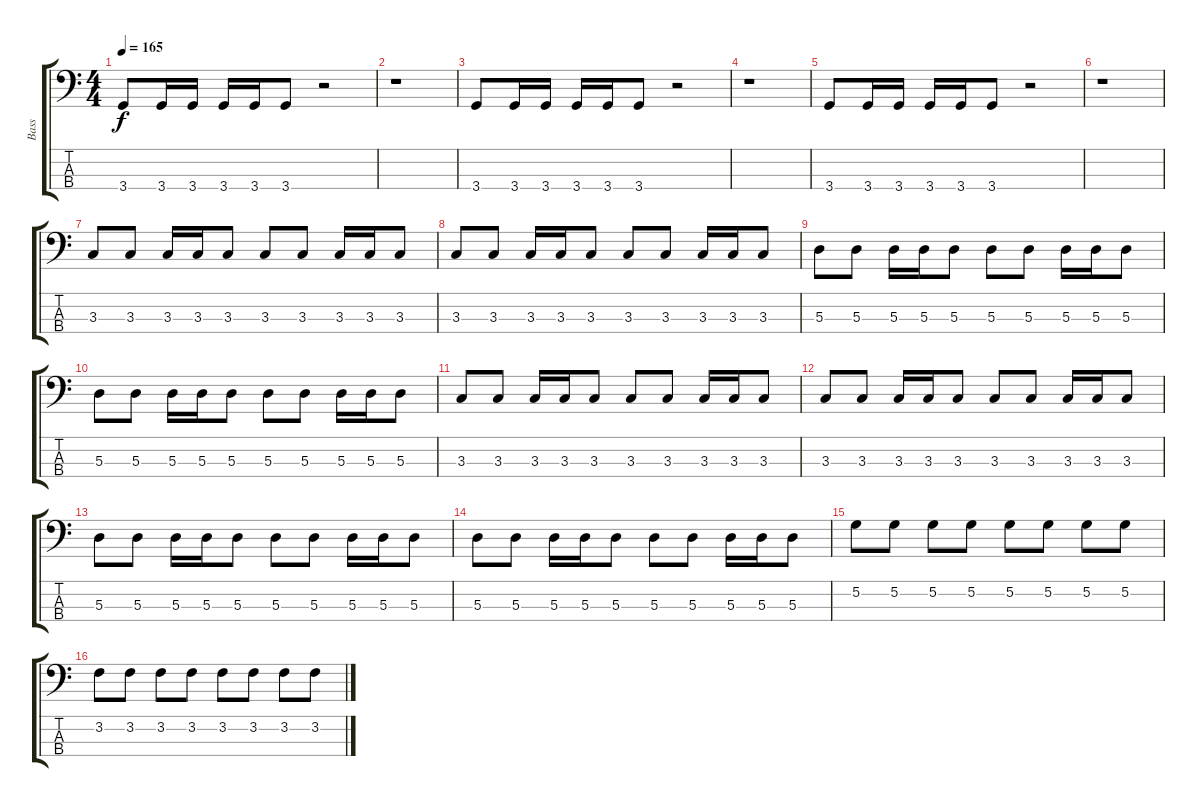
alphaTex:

\track ("Bass" "Bass") {instrument electricbassfinger}
\staff {score tabs}
\tuning (G2 D2 A1 E1) {hide}
\ts (4 4)
\tempo 165
\clef f4
\ks c
3.4.8{dy f} 3.4.16 3.4.16 3.4.16 3.4.16 3.4.8 r.2 |
r.1 |
3.4.8 3.4.16 3.4.16 3.4.16 3.4.16 3.4.8 r.2 |
r.1 |
3.4.8 3.4.16 3.4.16 3.4.16 3.4.16 3.4.8 r.2 |
r.1 |
3.3.8 3.3.8 3.3.16 3.3.16 3.3.8 3.3.8 3.3.8 3.3.16 3.3.16 3.3.8 |
3.3.8 3.3.8 3.3.16 3.3.16 3.3.8 3.3.8 3.3.8 3.3.16 3.3.16 3.3.8 |
5.3.8 5.3.8 5.3.16 5.3.16 5.3.8 5.3.8 5.3.8 5.3.16 5.3.16 5.3.8 |
5.3.8 5.3.8 5.3.16 5.3.16 5.3.8 5.3.8 5.3.8 5.3.16 5.3.16 5.3.8 |
3.3.8 3.3.8 3.3.16 3.3.16 3.3.8 3.3.8 3.3.8 3.3.16 3.3.16 3.3.8 |
3.3.8 3.3.8 3.3.16 3.3.16 3.3.8 3.3.8 3.3.8 3.3.16 3.3.16 3.3.8 |
5.3.8 5.3.8 5.3.16 5.3.16 5.3.8 5.3.8 5.3.8 5.3.16 5.3.16 5.3.8 |
5.3.8 5.3.8 5.3.16 5.3.16 5.3.8 5.3.8 5.3.8 5.3.16 5.3.16 5.3.8 |
5.2.8 5.2.8 5.2.8 5.2.8 5.2.8 5.2.8 5.2.8 5.2.8 |
3.2.8 3.2.8 3.2.8 3.2.8 3.2.8 3.2.8 3.2.8 3.2.8
